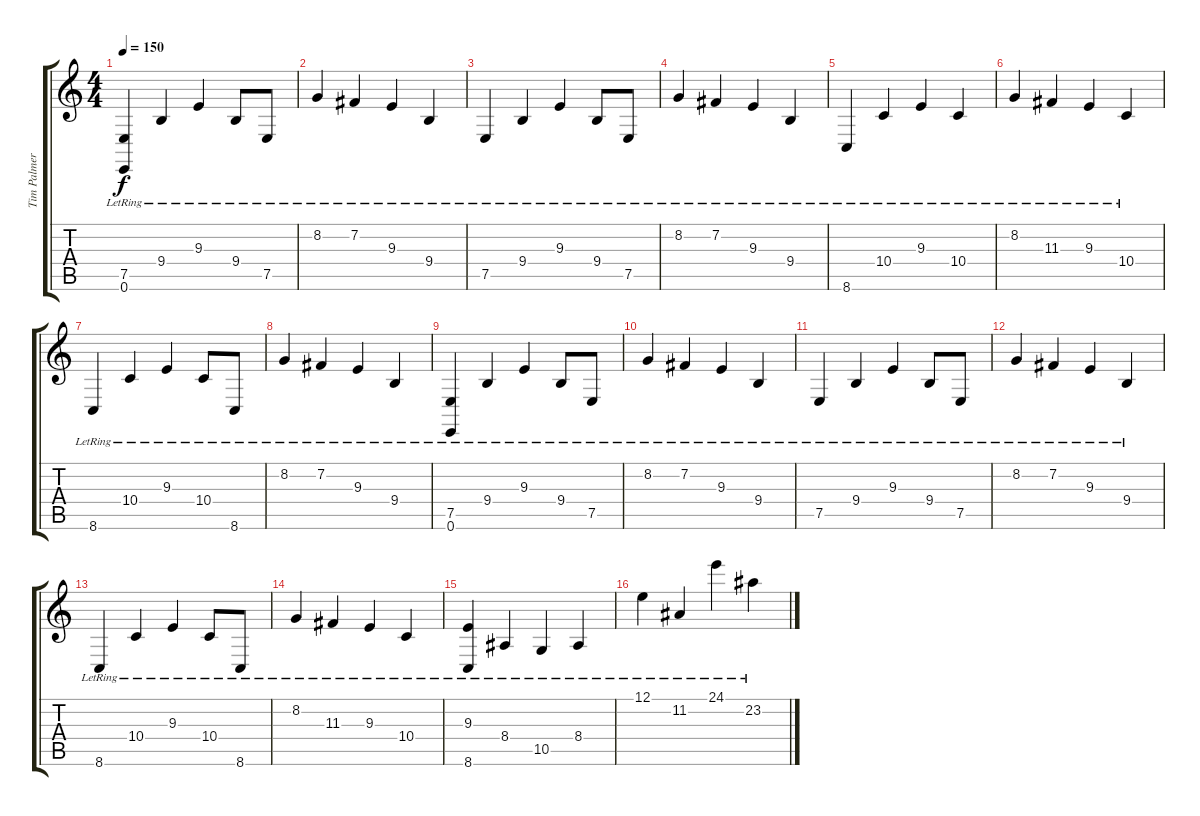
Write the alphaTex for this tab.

\track ("Tim Palmer - Piano" "Tim Palmer") {instrument brightacousticpiano}
\staff {score tabs}
\tuning (E4 B3 G3 D3 A2 E2) {hide}
\ts (4 4)
\tempo 150
\clef g2
\ks c
(7.5{lr} 0.6{lr}).4{dy f instrument brightacousticpiano} 9.4{lr}.4 9.3{lr}.4 9.4{lr}.8 7.5{lr}.8 |
8.2{lr}.4 7.2{lr}.4 9.3{lr}.4 9.4{lr}.4 |
7.5{lr}.4 9.4{lr}.4 9.3{lr}.4 9.4{lr}.8 7.5{lr}.8 |
8.2{lr}.4 7.2{lr}.4 9.3{lr}.4 9.4{lr}.4 |
8.6{lr}.4 10.4{lr}.4 9.3{lr}.4 10.4{lr}.4 |
8.2{lr}.4 11.3{lr}.4 9.3{lr}.4 10.4{lr}.4 |
8.6{lr}.4 10.4{lr}.4 9.3{lr}.4 10.4{lr}.8 8.6{lr}.8 |
8.2{lr}.4 7.2{lr}.4 9.3{lr}.4 9.4{lr}.4 |
(7.5{lr} 0.6{lr}).4 9.4{lr}.4 9.3{lr}.4 9.4{lr}.8 7.5{lr}.8 |
8.2{lr}.4 7.2{lr}.4 9.3{lr}.4 9.4{lr}.4 |
7.5{lr}.4 9.4{lr}.4 9.3{lr}.4 9.4{lr}.8 7.5{lr}.8 |
8.2{lr}.4 7.2{lr}.4 9.3{lr}.4 9.4{lr}.4 |
8.6{lr}.4 10.4{lr}.4 9.3{lr}.4 10.4{lr}.8 8.6{lr}.8 |
8.2{lr}.4 11.3{lr}.4 9.3{lr}.4 10.4{lr}.4 |
(9.3{lr} 8.6{lr}).4 8.4{lr}.4 10.5{lr}.4 8.4{lr}.4 |
12.1{lr}.4 11.2{lr}.4 24.1{lr}.4 23.2{lr}.4
